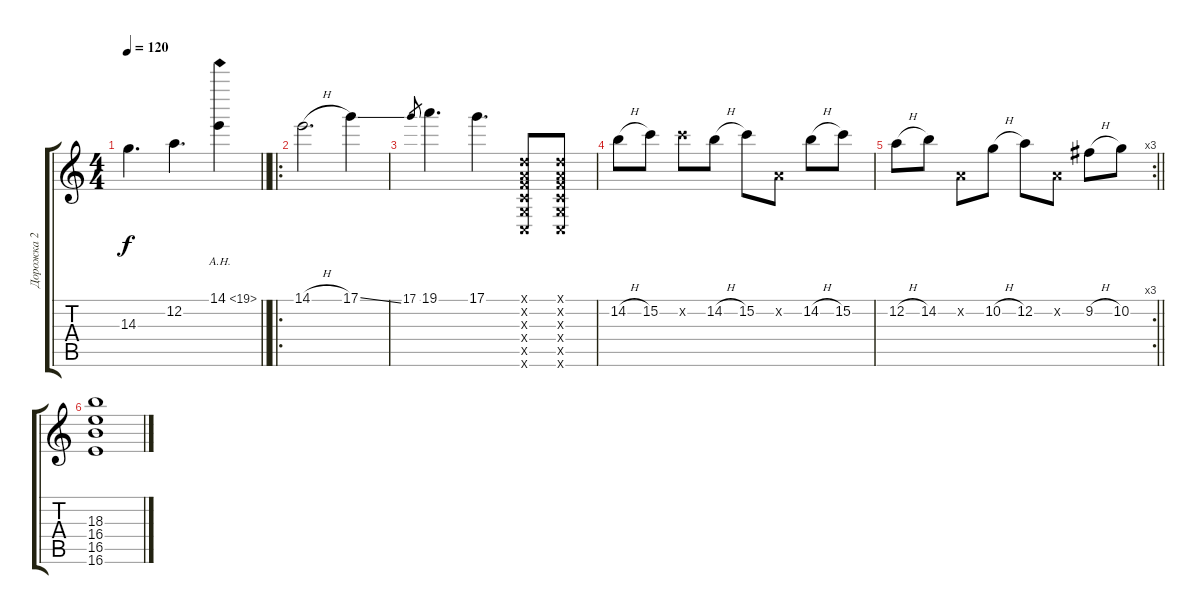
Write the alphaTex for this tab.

\track ("Дорожка 2" "Дорожка 2") {instrument overdrivenguitar}
\staff {score tabs}
\tuning (D4 A3 F3 C3 G2 C2) {hide}
\ts (4 4)
\tempo 120
\clef g2
\barLineRight lightlight
\ks c
14.3.4{d dy f} 12.2.4{d} 14.1{ah 5}.4 |
\ro
14.1{h}.2{d} 17.1{ss}.4 |
17.1.8{gr} 19.1.4{d} 17.1.4{d} (0.1{x} 0.2{x} 0.3{x} 0.4{x} 0.5{x} 0.6{x}).8 (0.1{x} 0.2{x} 0.3{x} 0.4{x} 0.5{x} 0.6{x}).8 |
14.2{h}.8 15.2.8 15.2{x}.8 14.2{h}.8 15.2.8 0.2{x}.8 14.2{h}.8 15.2.8 |
\rc 3
\barLineRight lightlight
12.2{h}.8 14.2.8 0.2{x}.8 10.2{h}.8 12.2.8 0.2{x}.8 9.2{h}.8 10.2.8 |
(18.3 16.4 16.5 16.6).1
